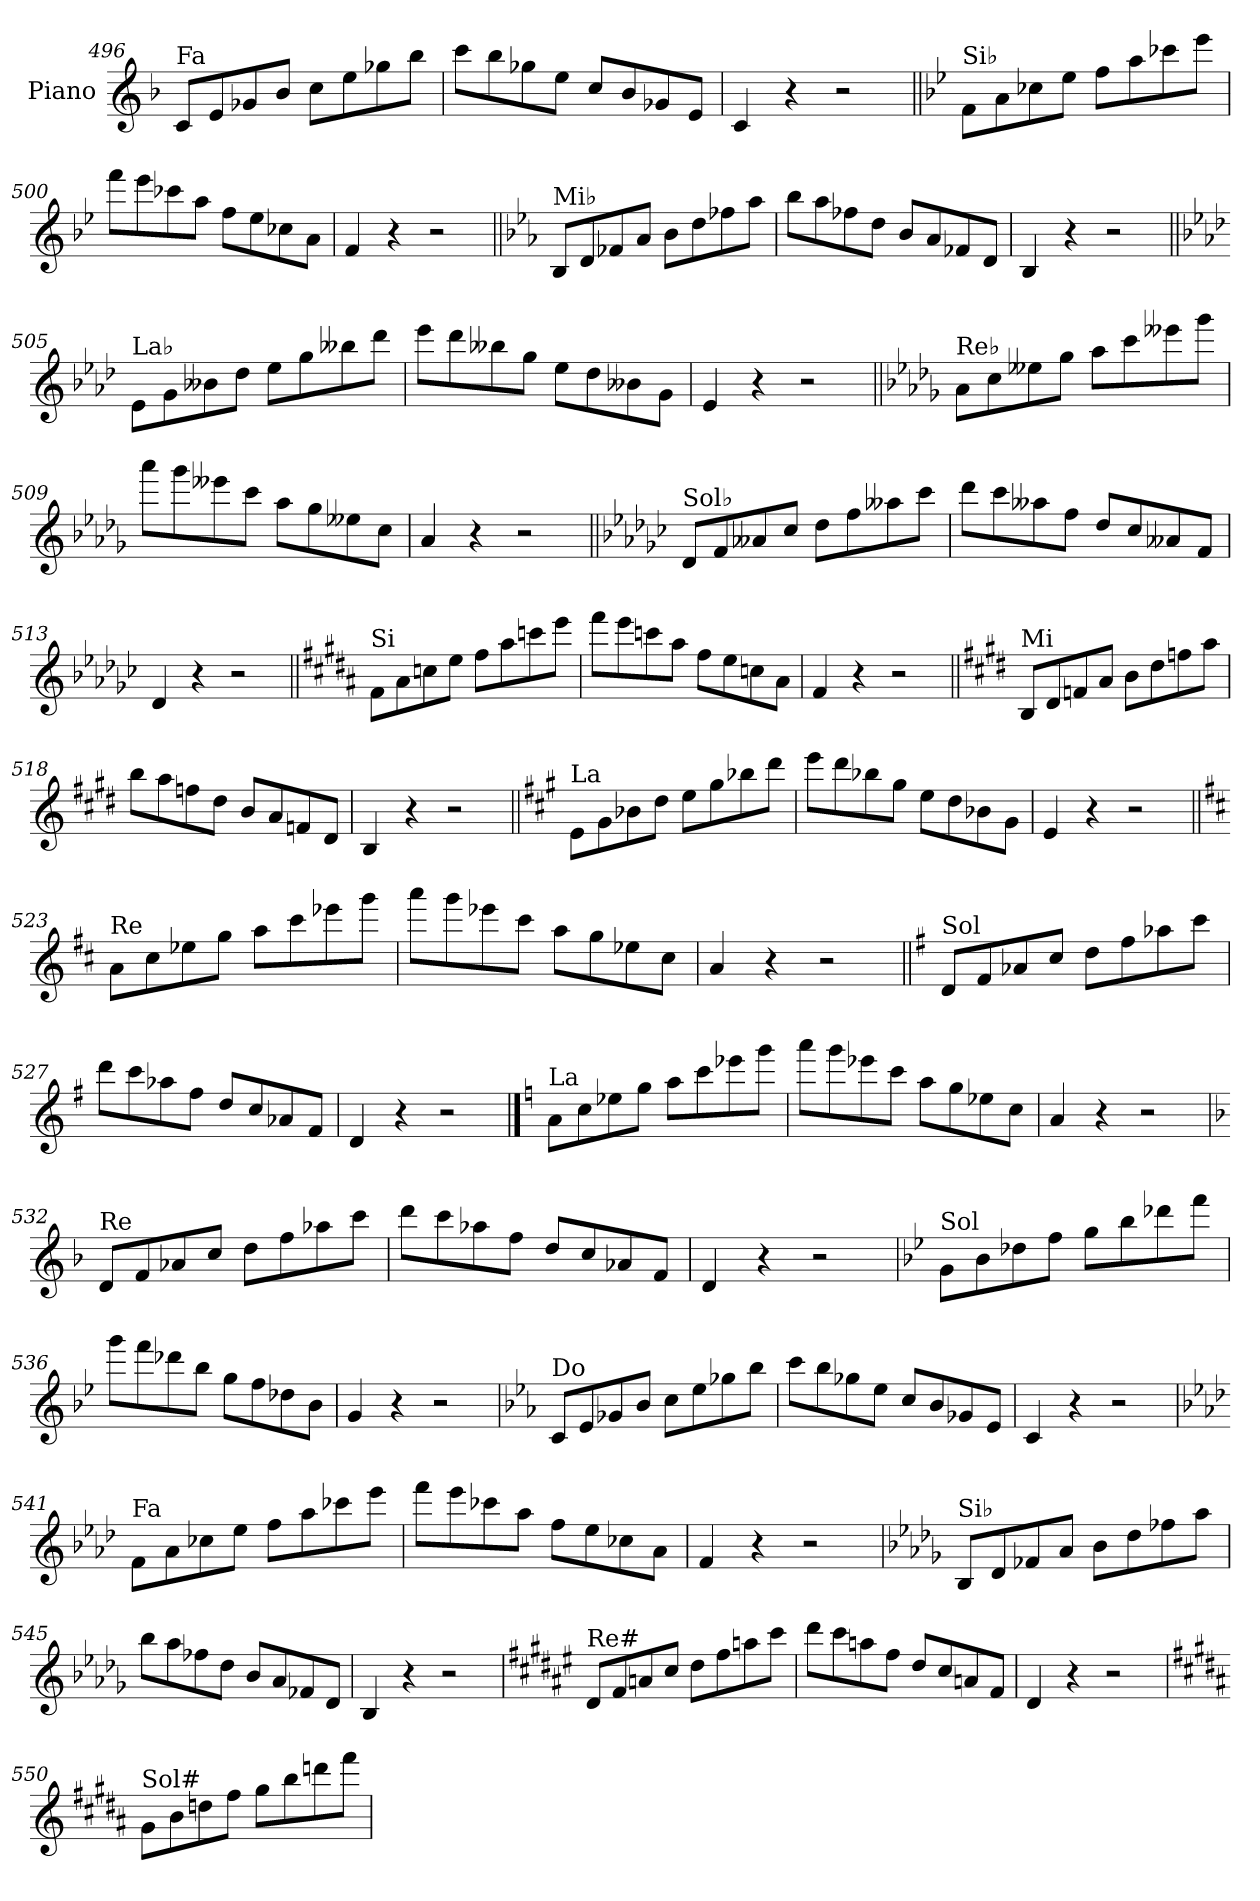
**kern
*part1
*staff1
*I"Piano
*I'Pno.
*clefG2
*k[b-]
=496
!LO:TX:a:t=Fa
8c/L
8e/
8g-X/
8b-/J
8cc\L
8ee\
8gg-X\
8bb-\J
=497
8ccc\L
8bb-\
8gg-X\
8ee\J
8cc/L
8b-/
8g-X/
8e/J
=498
4c/
4r
2r
!!LO:LB:g=z
=499||
*k[b-e-]
!LO:TX:a:t=Si♭
8f\L
8a\
8cc-X\
8ee-\J
8ff\L
8aa\
8ccc-X\
8eee-\J
=500
8fff\L
8eee-\
8ccc-X\
8aa\J
8ff\L
8ee-\
8cc-X\
8a\J
=501
4f/
4r
2r
=502||
*k[b-e-a-]
!LO:TX:a:t=Mi♭
8B-/L
8d/
8f-X/
8a-/J
8b-\L
8dd\
8ff-X\
8aa-\J
=503
8bb-\L
8aa-\
8ff-X\
8dd\J
8b-/L
8a-/
8f-X/
8d/J
=504
4B-/
4r
2r
!!LO:LB:g=z
=505||
*k[b-e-a-d-]
!LO:TX:a:t=La♭
8e-\L
8g\
8b--X\
8dd-\J
8ee-\L
8gg\
8bb--X\
8ddd-\J
=506
8eee-\L
8ddd-\
8bb--X\
8gg\J
8ee-\L
8dd-\
8b--X\
8g\J
=507
4e-/
4r
2r
=508||
*k[b-e-a-d-g-]
!LO:TX:a:t=Re♭
8a-\L
8cc\
8ee--X\
8gg-\J
8aa-\L
8ccc\
8eee--X\
8ggg-\J
=509
8aaa-\L
8ggg-\
8eee--X\
8ccc\J
8aa-\L
8gg-\
8ee--X\
8cc\J
=510
4a-/
4r
2r
!!LO:LB:g=z
=511||
*k[b-e-a-d-g-c-]
!LO:TX:a:t=Sol♭
8d-/L
8f/
8a--X/
8cc-/J
8dd-\L
8ff\
8aa--X\
8ccc-\J
=512
8ddd-\L
8ccc-\
8aa--X\
8ff\J
8dd-/L
8cc-/
8a--X/
8f/J
=513
4d-/
4r
2r
=514||
*k[f#c#g#d#a#]
!LO:TX:a:t=Si
8f#\L
8a#\
8ccn\
8ee\J
8ff#\L
8aa#\
8cccn\
8eee\J
=515
8fff#\L
8eee\
8cccn\
8aa#\J
8ff#\L
8ee\
8ccn\
8a#\J
=516
4f#/
4r
2r
!!LO:LB:g=z
=517||
*k[f#c#g#d#]
!LO:TX:a:t=Mi
8B/L
8d#/
8fn/
8a/J
8b\L
8dd#\
8ffn\
8aa\J
=518
8bb\L
8aa\
8ffn\
8dd#\J
8b/L
8a/
8fn/
8d#/J
=519
4B/
4r
2r
=520||
*k[f#c#g#]
!LO:TX:a:t=La
8e\L
8g#\
8b-X\
8dd\J
8ee\L
8gg#\
8bb-X\
8ddd\J
=521
8eee\L
8ddd\
8bb-X\
8gg#\J
8ee\L
8dd\
8b-X\
8g#\J
=522
4e/
4r
2r
!!LO:LB:g=z
=523||
*k[f#c#]
!LO:TX:a:t=Re
8a\L
8cc#\
8ee-X\
8gg\J
8aa\L
8ccc#\
8eee-X\
8ggg\J
=524
8aaa\L
8ggg\
8eee-X\
8ccc#\J
8aa\L
8gg\
8ee-X\
8cc#\J
=525
4a/
4r
2r
=526||
*k[f#]
!LO:TX:a:t=Sol
8d/L
8f#/
8a-X/
8cc/J
8dd\L
8ff#\
8aa-X\
8ccc\J
=527
8ddd\L
8ccc\
8aa-X\
8ff#\J
8dd/L
8cc/
8a-X/
8f#/J
=528
4d/
4r
2r
!!LO:PB:g=z
==529
*k[]
!LO:TX:a:t=La
8a\L
8cc\
8ee-X\
8gg\J
8aa\L
8ccc\
8eee-X\
8ggg\J
=530
8aaa\L
8ggg\
8eee-X\
8ccc\J
8aa\L
8gg\
8ee-X\
8cc\J
=531
4a/
4r
2r
=532
*k[b-]
!LO:TX:a:t=Re
8d/L
8f/
8a-X/
8cc/J
8dd\L
8ff\
8aa-X\
8ccc\J
=533
8ddd\L
8ccc\
8aa-X\
8ff\J
8dd/L
8cc/
8a-X/
8f/J
=534
4d/
4r
2r
!!LO:LB:g=z
=535
*k[b-e-]
!LO:TX:a:t=Sol
8g\L
8b-\
8dd-X\
8ff\J
8gg\L
8bb-\
8ddd-X\
8fff\J
=536
8ggg\L
8fff\
8ddd-X\
8bb-\J
8gg\L
8ff\
8dd-X\
8b-\J
=537
4g/
4r
2r
=538
*k[b-e-a-]
!LO:TX:a:t=Do
8c/L
8e-/
8g-X/
8b-/J
8cc\L
8ee-\
8gg-X\
8bb-\J
=539
8ccc\L
8bb-\
8gg-X\
8ee-\J
8cc/L
8b-/
8g-X/
8e-/J
=540
4c/
4r
2r
!!LO:LB:g=z
=541
*k[b-e-a-d-]
!LO:TX:a:t=Fa
8f\L
8a-\
8cc-X\
8ee-\J
8ff\L
8aa-\
8ccc-X\
8eee-\J
=542
8fff\L
8eee-\
8ccc-X\
8aa-\J
8ff\L
8ee-\
8cc-X\
8a-\J
=543
4f/
4r
2r
=544
*k[b-e-a-d-g-]
!LO:TX:a:t=Si♭
8B-/L
8d-/
8f-X/
8a-/J
8b-\L
8dd-\
8ff-X\
8aa-\J
=545
8bb-\L
8aa-\
8ff-X\
8dd-\J
8b-/L
8a-/
8f-X/
8d-/J
=546
4B-/
4r
2r
!!LO:LB:g=z
=547
*k[f#c#g#d#a#e#]
!LO:TX:a:t=Re#
8d#/L
8f#/
8an/
8cc#/J
8dd#\L
8ff#\
8aan\
8ccc#\J
=548
8ddd#\L
8ccc#\
8aan\
8ff#\J
8dd#/L
8cc#/
8an/
8f#/J
=549
4d#/
4r
2r
=550
*k[f#c#g#d#a#]
!LO:TX:a:t=Sol#
8g#\L
8b\
8ddn\
8ff#\J
8gg#\L
8bb\
8dddn\
8fff#\J
=
*-
